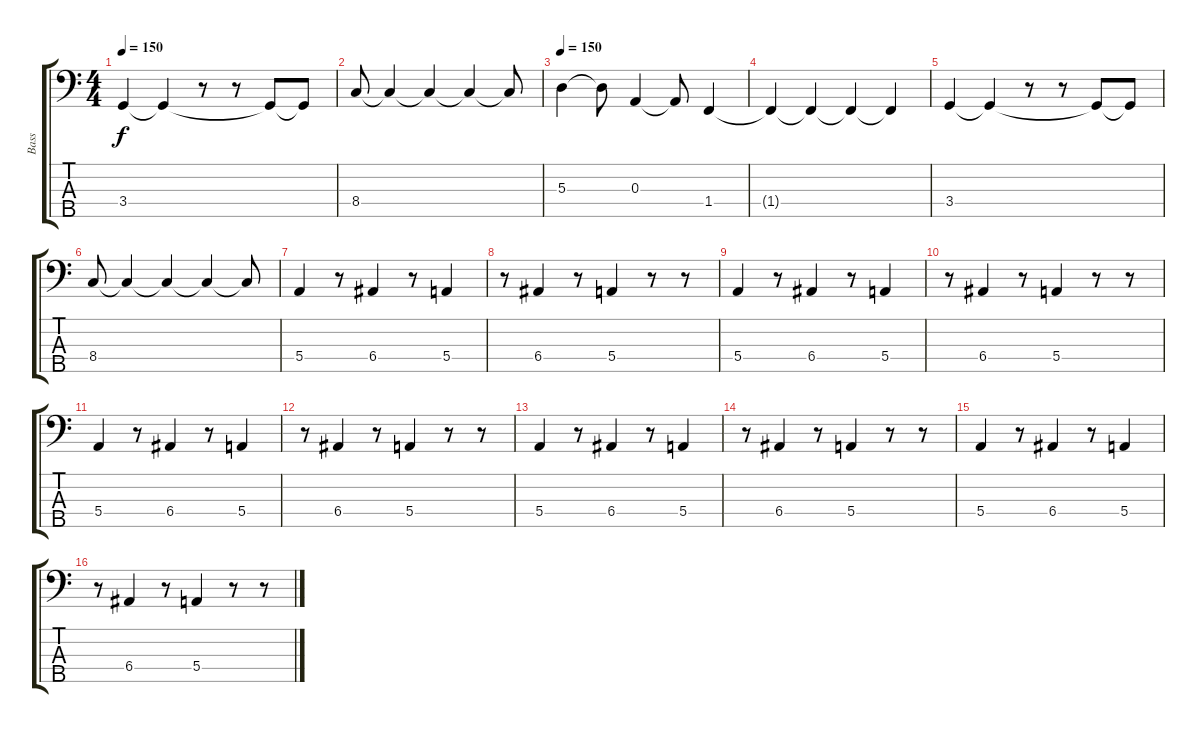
\track ("Bass" "Bass") {instrument electricbassfinger}
\staff {score tabs}
\tuning (G2 D2 A1 E1 B0) {hide}
\ts (4 4)
\tempo 150
\clef f4
\ks c
3.4.4{dy f} 3.4{t}.4 r.8 r.8 3.4{t}.8 3.4{t}.8 |
8.4.8 8.4{t}.4 8.4{t}.4 8.4{t}.4 8.4{t}.8 |
\tempo 150
5.3.4 5.3{t}.8 0.3.4 0.3{t}.8 1.4.4 |
1.4{t}.4 1.4{t}.4 1.4{t}.4 1.4{t}.4 |
3.4.4 3.4{t}.4 r.8 r.8 3.4{t}.8 3.4{t}.8 |
8.4.8 8.4{t}.4 8.4{t}.4 8.4{t}.4 8.4{t}.8 |
5.4.4 r.8 6.4.4 r.8 5.4.4 |
r.8 6.4.4 r.8 5.4.4 r.8 r.8 |
5.4.4 r.8 6.4.4 r.8 5.4.4 |
r.8 6.4.4 r.8 5.4.4 r.8 r.8 |
5.4.4 r.8 6.4.4 r.8 5.4.4 |
r.8 6.4.4 r.8 5.4.4 r.8 r.8 |
5.4.4 r.8 6.4.4 r.8 5.4.4 |
r.8 6.4.4 r.8 5.4.4 r.8 r.8 |
5.4.4 r.8 6.4.4 r.8 5.4.4 |
r.8 6.4.4 r.8 5.4.4 r.8 r.8
